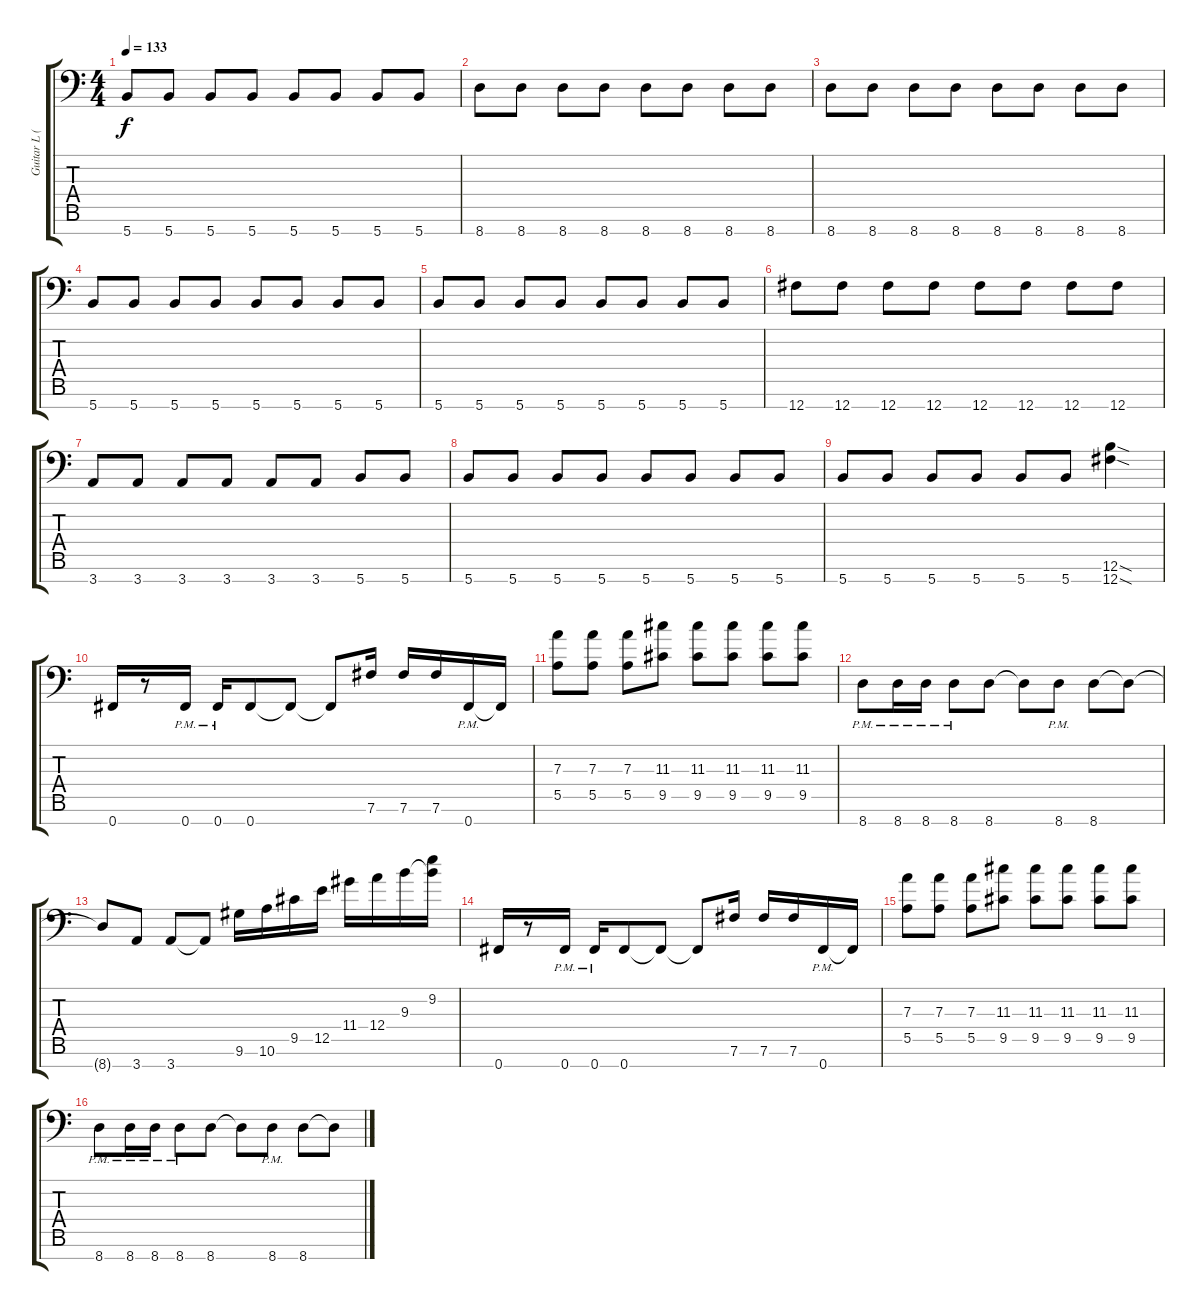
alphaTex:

\track ("Guitar L (Bottom 7)" "Guitar L (") {instrument distortionguitar}
\staff {score tabs}
\tuning (B3 G3 D3 A2 E2 B1 Gb1) {hide}
\ts (4 4)
\tempo 133
\clef f4
\ks c
5.7.8{dy f} 5.7.8 5.7.8 5.7.8 5.7.8 5.7.8 5.7.8 5.7.8 |
8.7.8 8.7.8 8.7.8 8.7.8 8.7.8 8.7.8 8.7.8 8.7.8 |
8.7.8 8.7.8 8.7.8 8.7.8 8.7.8 8.7.8 8.7.8 8.7.8 |
5.7.8 5.7.8 5.7.8 5.7.8 5.7.8 5.7.8 5.7.8 5.7.8 |
5.7.8 5.7.8 5.7.8 5.7.8 5.7.8 5.7.8 5.7.8 5.7.8 |
12.7.8 12.7.8 12.7.8 12.7.8 12.7.8 12.7.8 12.7.8 12.7.8 |
3.7.8 3.7.8 3.7.8 3.7.8 3.7.8 3.7.8 5.7.8 5.7.8 |
5.7.8 5.7.8 5.7.8 5.7.8 5.7.8 5.7.8 5.7.8 5.7.8 |
5.7.8 5.7.8 5.7.8 5.7.8 5.7.8 5.7.8 (12.6{sod} 12.7{sod}).4 |
0.7.16 r.8 0.7{pm}.16 0.7{pm}.16 0.7.8 0.7{t}.8 0.7{t}.8 7.6.16 7.6.16 7.6.16 0.7{pm}.16 0.7{t}.16 |
(7.3 5.5).8 (7.3 5.5).8 (7.3 5.5).8 (11.3 9.5).8 (11.3 9.5).8 (11.3 9.5).8 (11.3 9.5).8 (11.3 9.5).8 |
8.7{pm}.8 8.7{pm}.16 8.7{pm}.16 8.7{pm}.8 8.7.8 8.7{t}.8 8.7{pm}.8 8.7.8 8.7{t}.8 |
8.7{t}.8 3.7.8 3.7.8 3.7{t}.8 9.6.16 10.6.16 9.5.16 12.5.16 11.4.16 12.4.16 9.3.16 (9.2 9.3{t}).16 |
0.7.16 r.8 0.7{pm}.16 0.7{pm}.16 0.7.8 0.7{t}.8 0.7{t}.8 7.6.16 7.6.16 7.6.16 0.7{pm}.16 0.7{t}.16 |
(7.3 5.5).8 (7.3 5.5).8 (7.3 5.5).8 (11.3 9.5).8 (11.3 9.5).8 (11.3 9.5).8 (11.3 9.5).8 (11.3 9.5).8 |
8.7{pm}.8 8.7{pm}.16 8.7{pm}.16 8.7{pm}.8 8.7.8 8.7{t}.8 8.7{pm}.8 8.7.8 8.7{t}.8
